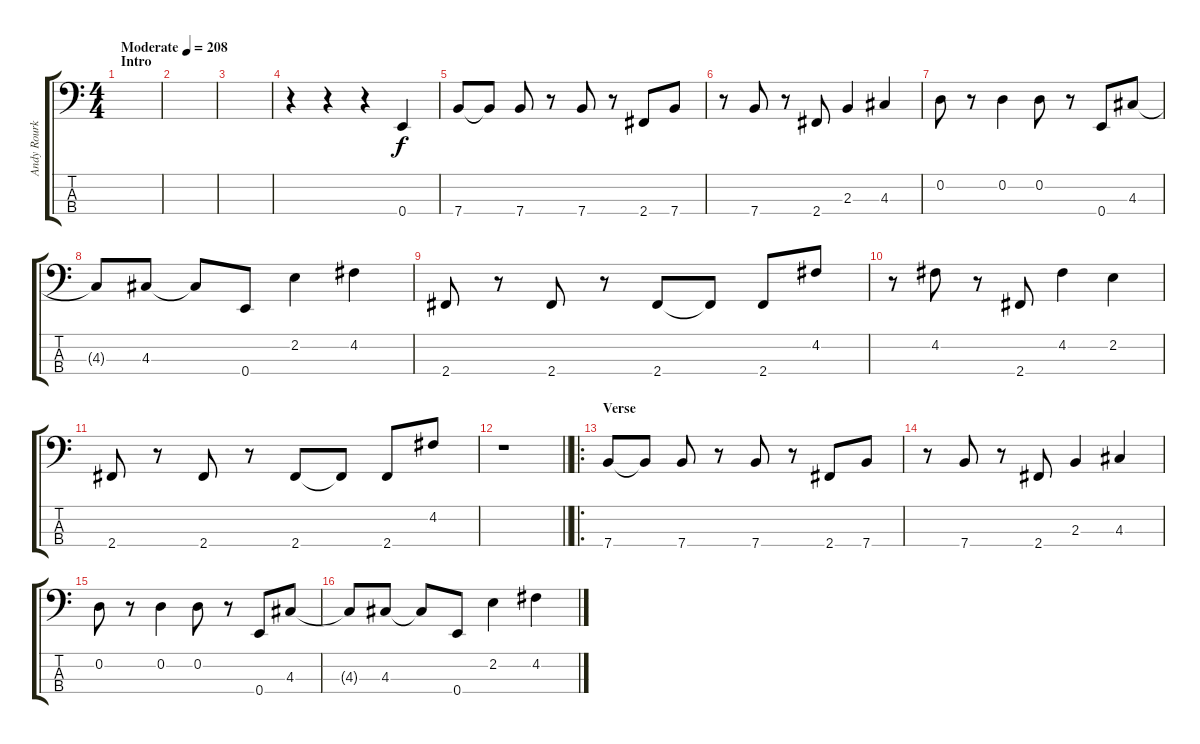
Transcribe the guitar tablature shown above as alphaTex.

\track ("Andy Rourke" "Andy Rourk") {instrument electricbasspick}
\staff {score tabs}
\tuning (G2 D2 A1 E1) {hide}
\ts (4 4)
\section ("" "Intro")
\tempo (208 "Moderate")
\clef f4
\ks c
|
|
|
r.4 r.4 r.4 0.4.4 |
7.4.8 7.4{t}.8 7.4.8 r.8 7.4.8 r.8 2.4.8 7.4.8 |
r.8 7.4.8 r.8 2.4.8 2.3.4 4.3.4 |
0.2.8 r.8 0.2.4 0.2.8 r.8 0.4.8 4.3.8 |
4.3{t}.8 4.3.8 4.3{t}.8 0.4.8 2.2.4 4.2.4 |
2.4.8 r.8 2.4.8 r.8 2.4.8 2.4{t}.8 2.4.8 4.2.8 |
r.8 4.2.8 r.8 2.4.8 4.2.4 2.2.4 |
2.4.8 r.8 2.4.8 r.8 2.4.8 2.4{t}.8 2.4.8 4.2.8 |
\barLineRight lightlight
r.1 |
\ro
\section ("" "Verse")
7.4.8 7.4{t}.8 7.4.8 r.8 7.4.8 r.8 2.4.8 7.4.8 |
r.8 7.4.8 r.8 2.4.8 2.3.4 4.3.4 |
0.2.8 r.8 0.2.4 0.2.8 r.8 0.4.8 4.3.8 |
4.3{t}.8 4.3.8 4.3{t}.8 0.4.8 2.2.4 4.2.4
